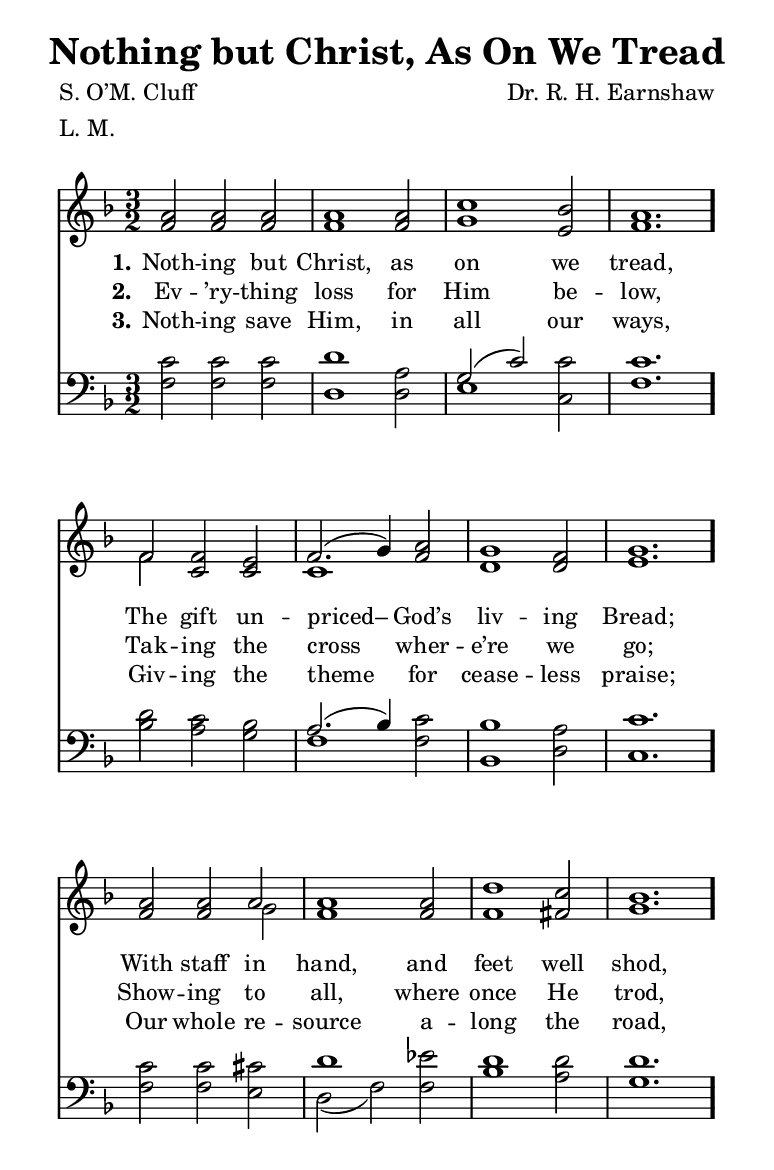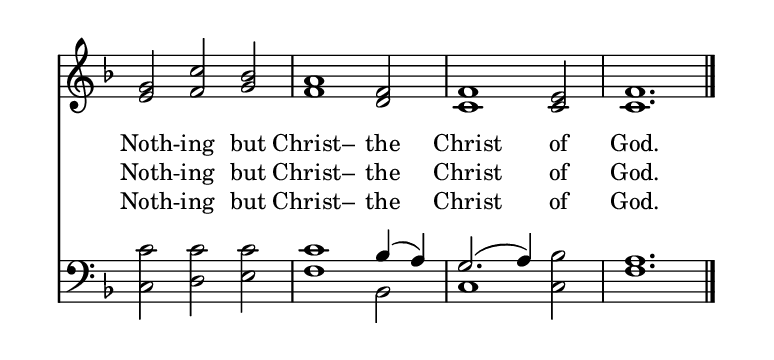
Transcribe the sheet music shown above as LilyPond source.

\include "common/global.ily"
\paper {
  \include "common/paper.ily"
  ragged-last-bottom = ##t
  systems-per-page = ##f
}

\header{
  hymnnumber = "179"
  title = "Nothing but Christ, As On We Tread"
  tunename = "Arizona"
  meter = "L. M."
  poet = "S. O’M. Cluff"
  composer = "Dr. R. H. Earnshaw"
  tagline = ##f
}

global = {
  \include "common/overrides.ily"
  \override Staff.TimeSignature.style = #'numbered
  \time 3/2
  \override Score.MetronomeMark.transparent = ##t % hide all fermata changes too
  \tempo 2=100
  \key f \major
  \autoBeamOff
}

notesSoprano = {
\global
\relative c'' {

  a2 a a | a1 a2 | c1 bes2 | a1. |
  f2 f e | f2.( g4) a2 | g1 f2 | g1. |
  a2 a a | a1 a2 | d1 c2 | bes1. |
  g2 c bes | a1 f2 | f1 e2 | f1. |

  \bar "|."

}
}

notesAlto = {
\global
\relative e' {

  f2 f f | f1 f2 | g1 e2 | f1. |
  f2 c c | c1 f2 | d1 d2 | e1. |
  f2 f g | f1 f2 | f1 fis2 | g1. |
  e2 f g | f1 d2 | c1 c2 | c1. |

}
}

notesTenor = {
\global
\relative a {

  c2 c c | d1 a2 | g( c) c | c1. |
  d2 c bes | a2.( bes4) c2 | bes1 a2 | c1. |
  c2 c cis | d1 ees2 | d1 d2 | d1. |
  c2 c c | c1 bes4( a) | g2.( a4) bes2 | a1. |

}
}

notesBass = {
\global
\relative f {

  f2 f f | d1 d2 | e1 c2 | f1. |
  bes2 a g | f1 f2 | bes,1 d2 | c1. |
  f2 f e | d( f) f | bes1 a2 | g1. |
  c,2 d e | f1 bes,2 | c1 c2 | f1. |

}
}

wordsA = \lyricmode {
\set stanza = "1."

Noth -- ing but Christ, as on we tread, \bar "."
The gift un -- priced– God’s liv -- ing Bread; \bar "."
With staff in hand, and feet well shod, \bar "."
Noth -- ing but Christ– the Christ of God. \bar "."

}

wordsB = \lyricmode {
\set stanza = "2."

Ev -- ’ry -- thing loss for Him be -- low,
Tak -- ing the cross wher -- e’re we go;
Show -- ing to all, where once He trod,
Noth -- ing but Christ– the Christ of God.

}

wordsC = \lyricmode {
\set stanza = "3."

Noth -- ing save Him, in all our ways,
Giv -- ing the theme for cease -- less praise;
Our whole re -- source a -- long the road,
Noth -- ing but Christ– the Christ of God.

}

\score {
  \context ChoirStaff <<
    \context Staff = upper <<
      \set Staff.autoBeaming = ##f
      \set ChoirStaff.systemStartDelimiter = #'SystemStartBar
      \set ChoirStaff.printPartCombineTexts = ##f
      \partcombine #'(2 . 9) \notesSoprano \notesAlto
      \context NullVoice = sopranos { \voiceOne << \notesSoprano >> }
      \context NullVoice = altos { \voiceTwo << \notesAlto >> }
      \context Lyrics = one   \lyricsto sopranos \wordsA
      \context Lyrics = two   \lyricsto sopranos \wordsB
      \context Lyrics = three \lyricsto sopranos \wordsC
    >>
    \context Staff = men <<
      \set Staff.autoBeaming = ##f
      \clef bass
      \set ChoirStaff.printPartCombineTexts = ##f
      \partcombine #'(2 . 9) \notesTenor \notesBass
      \context NullVoice = tenors { \voiceOne << \notesTenor >> }
      \context NullVoice = basses { \voiceTwo << \notesBass >> }
    >>
  >>
  \layout {
    \include "common/layout.ily"
  }
  \midi{
    \include "common/midi.ily"
  }
}

\version "2.19.49"  % necessary for upgrading to future LilyPond versions.

% vi:set et ts=2 sw=2 ai nocindent syntax=lilypond:
